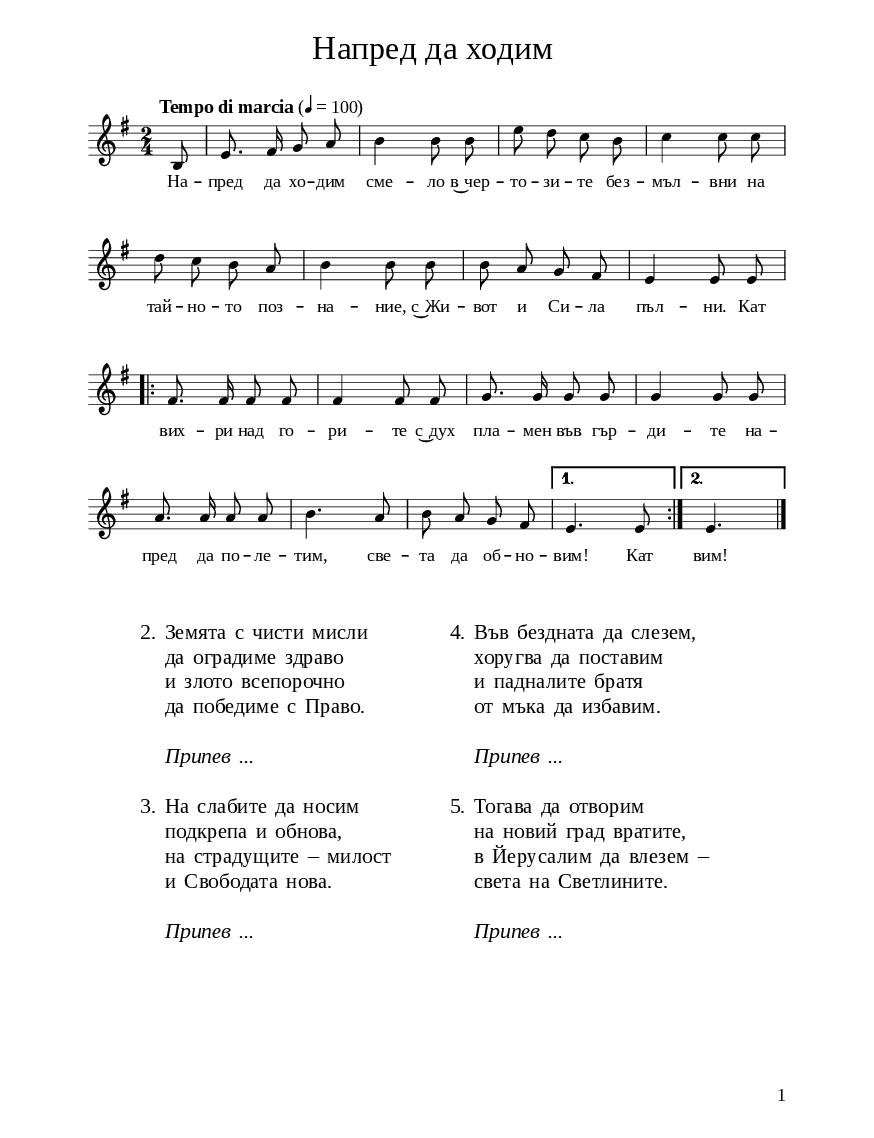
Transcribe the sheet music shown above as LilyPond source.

\version "2.24.2"

% include paper part and global functions
\include "include/globals.ily"

\bookpart {
  \label #'ref036
  \tocItem \markup "Напред да ходим"
  \include "include/bookpart-paper.ily"
  \score {
    \include "include/score-layout.ily"

    \new Voice \absolute {
      \clef treble
      \key e \minor
      \time 2/4
      \tempoFunc "Tempo di marcia" 4 "100"
      \autoBeamOff
      \partial 8


      b8 | e'8. fis'16 g'8 a' | b'4 b'8 b' | e''8 d'' c'' b' | c''4 c''8 c'' \break |
      d''8 c'' b' a' | b'4 b'8 b' | b'8 a' g' fis' | e'4 e'8 e' \break |
      \repeat volta 2 {
        fis'8. fis'16 fis'8 fis' |
        fis'4 fis'8 fis' |
        g'8. g'16 g'8 g' |
        g'4 g'8 g' | \break

        a'8.  a'16 a'8 a' |
        b'4. a'8 |
        b'8 a' g'  fis'8 |
      } \alternative {
        {  e'4. e'8 |}
        {e'4. \bar "|." \break }
      }
    }

    \addlyrics {
      На -- пред
      да хо -- дим сме -- ло в~чер -- то -- зи -- те
      без -- мъл -- вни на тай -- но -- то поз -- на --
      ние, с~Жи -- вот и Си -- ла пъл -- ни. Кат вих
      -- ри над го -- ри -- те с~дух пла -- мен във
      гър -- ди -- те на -- пред да по -- ле -- тим,
      све -- та да об -- но -- вим! Кат вим!}

      \header {
        title = \titleFunc "Напред да ходим " "Napred da hodim"
      }

      \midi{}

    } % score



    \markup \fontsize #bgCoupletFontSize {
      \hspace #5
      \override #`(baseline-skip . ,bgCoupletBaselineSkip)
      \column {
        \line {  2. Земята с чисти мисли}

        \line {   "   "да оградиме здраво}

        \line {   "   "и злото всепорочно}

        \line {   "   "да победиме с Право.}
        \line { "   "}

        \line { "   " \italic {Припев ... }}
        \line { "   "}


        \line {   3. На слабите да носим}

        \line {   "   "подкрепа и обнова,}

        \line {   "   "на страдущите – милост}

        \line {   "   "и Свободата нова.}

        \line { "   "}
        \line { "   " \italic {Припев ...}}



      }

      \hspace #5
      \override #`(baseline-skip . ,bgCoupletBaselineSkip)
      \column {


        \line {  4. Във бездната да слезем,}

        \line {   "   "хоругва да поставим}

        \line {   "   "и падналите братя}

        \line {   "   "от мъка да избавим.}

        \line { "   "}
        \line { "   " \italic {Припев ...}}
        \line { "   " }

        \line {   5. Тогава да отворим}

        \line {   "   "на новий град вратите,}

        \line {   "   "в Йерусалим да влезем –}

        \line {   "   "света на Светлините.}
        \line { "   "}

        \line { "   " \italic  {Припев ...}}



      }

    } % markup

  } % bookpart
